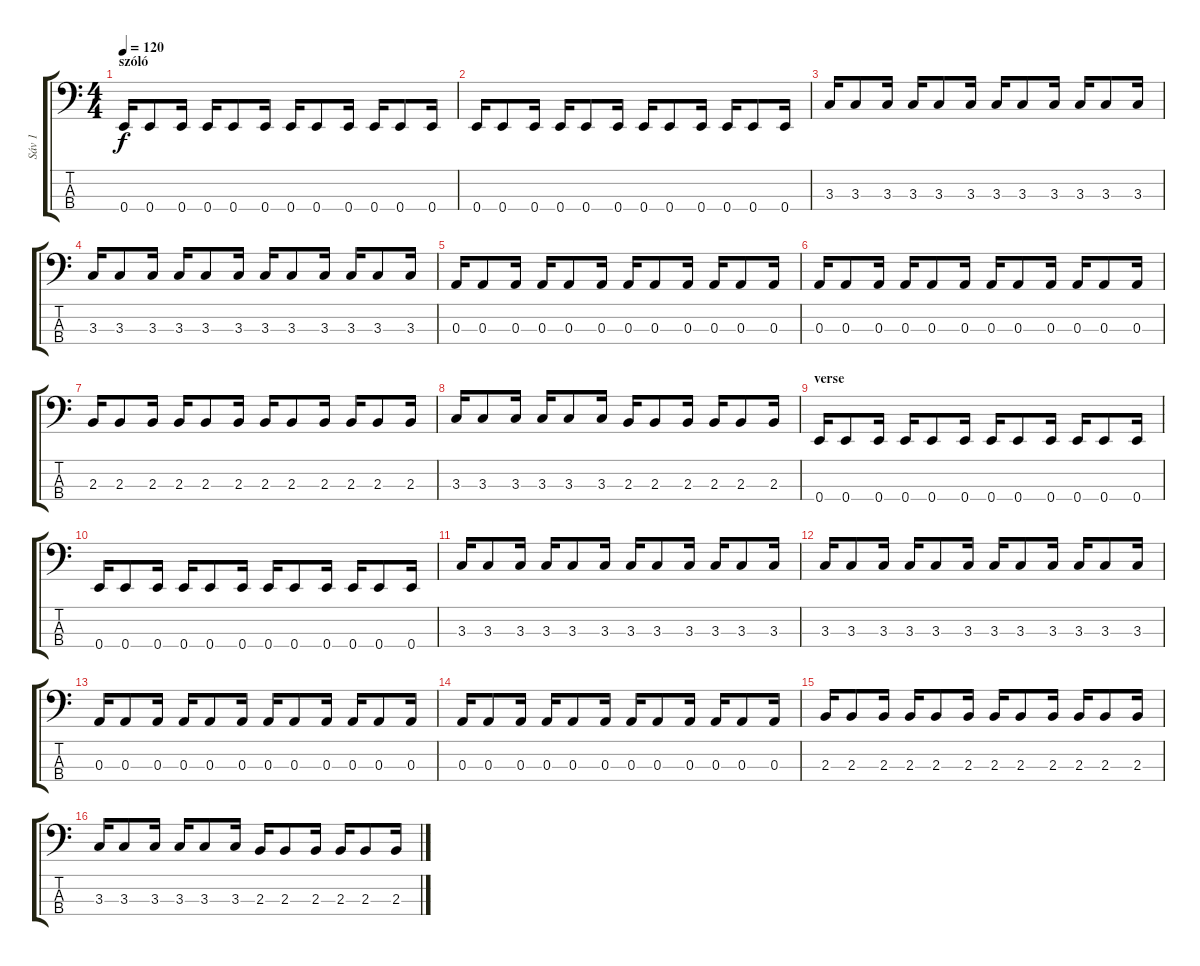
\track ("Sáv 1" "Sáv 1") {instrument electricbasspick}
\staff {score tabs}
\tuning (G2 D2 A1 E1) {hide}
\ts (4 4)
\section ("" "szóló")
\tempo 120
\clef f4
\ks c
0.4.16{dy f} 0.4.8 0.4.16 0.4.16 0.4.8 0.4.16 0.4.16 0.4.8 0.4.16 0.4.16 0.4.8 0.4.16 |
0.4.16 0.4.8 0.4.16 0.4.16 0.4.8 0.4.16 0.4.16 0.4.8 0.4.16 0.4.16 0.4.8 0.4.16 |
3.3.16 3.3.8 3.3.16 3.3.16 3.3.8 3.3.16 3.3.16 3.3.8 3.3.16 3.3.16 3.3.8 3.3.16 |
3.3.16 3.3.8 3.3.16 3.3.16 3.3.8 3.3.16 3.3.16 3.3.8 3.3.16 3.3.16 3.3.8 3.3.16 |
0.3.16 0.3.8 0.3.16 0.3.16 0.3.8 0.3.16 0.3.16 0.3.8 0.3.16 0.3.16 0.3.8 0.3.16 |
0.3.16 0.3.8 0.3.16 0.3.16 0.3.8 0.3.16 0.3.16 0.3.8 0.3.16 0.3.16 0.3.8 0.3.16 |
2.3.16 2.3.8 2.3.16 2.3.16 2.3.8 2.3.16 2.3.16 2.3.8 2.3.16 2.3.16 2.3.8 2.3.16 |
3.3.16 3.3.8 3.3.16 3.3.16 3.3.8 3.3.16 2.3.16 2.3.8 2.3.16 2.3.16 2.3.8 2.3.16 |
\section ("" "verse")
0.4.16 0.4.8 0.4.16 0.4.16 0.4.8 0.4.16 0.4.16 0.4.8 0.4.16 0.4.16 0.4.8 0.4.16 |
0.4.16 0.4.8 0.4.16 0.4.16 0.4.8 0.4.16 0.4.16 0.4.8 0.4.16 0.4.16 0.4.8 0.4.16 |
3.3.16 3.3.8 3.3.16 3.3.16 3.3.8 3.3.16 3.3.16 3.3.8 3.3.16 3.3.16 3.3.8 3.3.16 |
3.3.16 3.3.8 3.3.16 3.3.16 3.3.8 3.3.16 3.3.16 3.3.8 3.3.16 3.3.16 3.3.8 3.3.16 |
0.3.16 0.3.8 0.3.16 0.3.16 0.3.8 0.3.16 0.3.16 0.3.8 0.3.16 0.3.16 0.3.8 0.3.16 |
0.3.16 0.3.8 0.3.16 0.3.16 0.3.8 0.3.16 0.3.16 0.3.8 0.3.16 0.3.16 0.3.8 0.3.16 |
2.3.16 2.3.8 2.3.16 2.3.16 2.3.8 2.3.16 2.3.16 2.3.8 2.3.16 2.3.16 2.3.8 2.3.16 |
3.3.16 3.3.8 3.3.16 3.3.16 3.3.8 3.3.16 2.3.16 2.3.8 2.3.16 2.3.16 2.3.8 2.3.16
